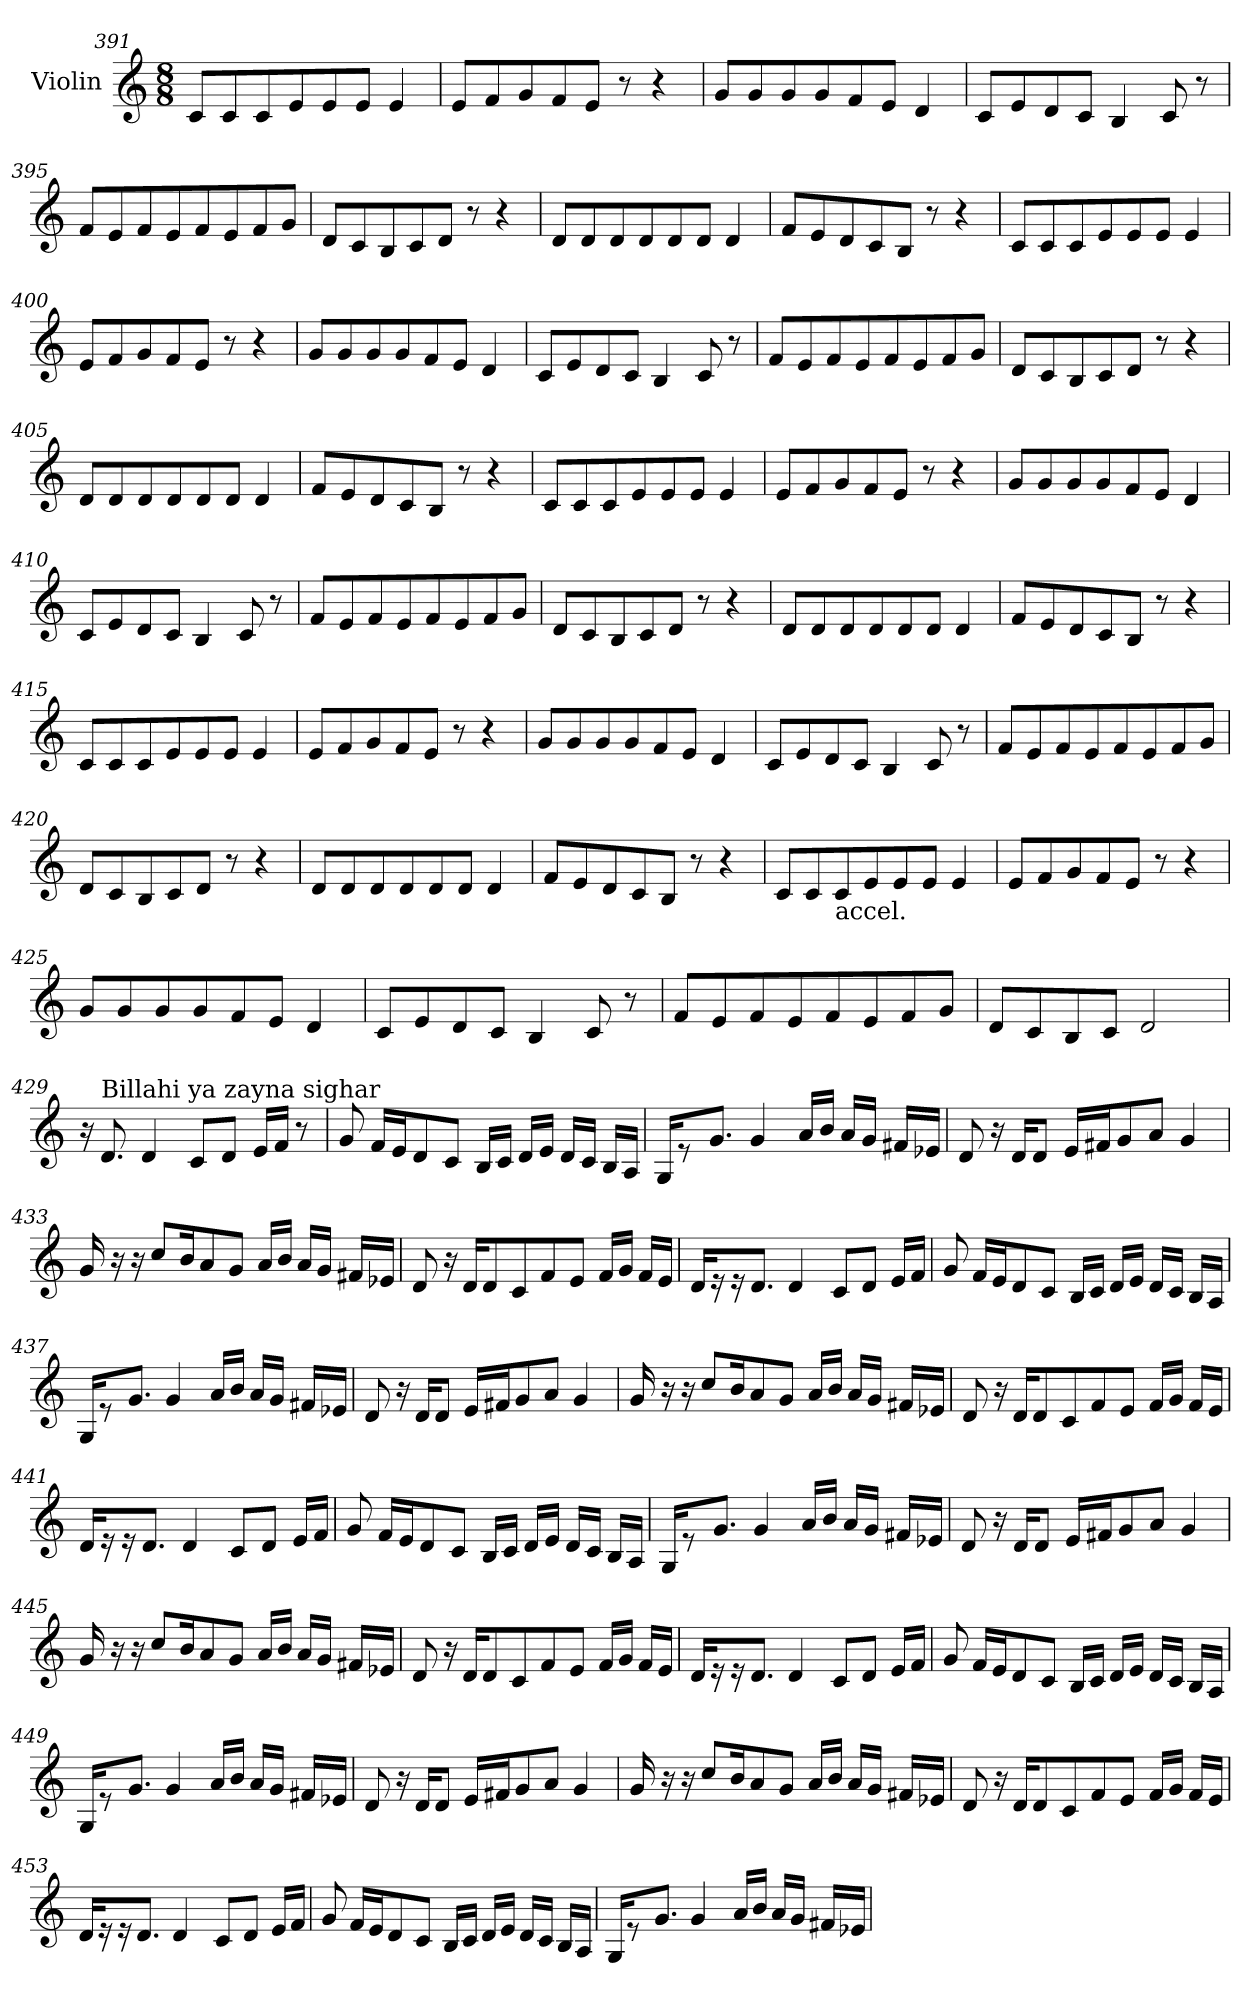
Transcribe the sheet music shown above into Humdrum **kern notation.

**kern
*part1
*staff1
*I"Violin
!!LO:PB:g=z
*clefG2
*k[]
*C:
*M8/8
=391
8c/L
8c/
8c/
8e/
8e/
8e/J
4e/
!!LO:PB:g=z
=392
8e/L
8f/
8g/
8f/
8e/J
8r
4r
=393
8g/L
8g/
8g/
8g/
8f/
8e/J
4d/
=394
8c/L
8e/
8d/
8c/J
4B/
8c/
8r
!!LO:PB:g=z
=395
8f/L
8e/
8f/
8e/
8f/
8e/
8f/
8g/J
!!LO:PB:g=z
=396
8d/L
8c/
8B/
8c/
8d/J
8r
4r
=397
8d/L
8d/
8d/
8d/
8d/
8d/J
4d/
=398
8f/L
8e/
8d/
8c/
8B/J
8r
4r
!!LO:PB:g=z
=399
8c/L
8c/
8c/
8e/
8e/
8e/J
4e/
!!LO:PB:g=z
=400
8e/L
8f/
8g/
8f/
8e/J
8r
4r
=401
8g/L
8g/
8g/
8g/
8f/
8e/J
4d/
=402
8c/L
8e/
8d/
8c/J
4B/
8c/
8r
!!LO:PB:g=z
=403
8f/L
8e/
8f/
8e/
8f/
8e/
8f/
8g/J
!!LO:PB:g=z
=404
8d/L
8c/
8B/
8c/
8d/J
8r
4r
=405
8d/L
8d/
8d/
8d/
8d/
8d/J
4d/
=406
8f/L
8e/
8d/
8c/
8B/J
8r
4r
!!LO:PB:g=z
=407
8c/L
8c/
8c/
8e/
8e/
8e/J
4e/
!!LO:PB:g=z
=408
8e/L
8f/
8g/
8f/
8e/J
8r
4r
=409
8g/L
8g/
8g/
8g/
8f/
8e/J
4d/
=410
8c/L
8e/
8d/
8c/J
4B/
8c/
8r
=411
8f/L
8e/
8f/
8e/
8f/
8e/
8f/
8g/J
!!LO:PB:g=z
=412
8d/L
8c/
8B/
8c/
8d/J
8r
4r
=413
8d/L
8d/
8d/
8d/
8d/
8d/J
4d/
=414
8f/L
8e/
8d/
8c/
8B/J
8r
4r
!!LO:PB:g=z
=415
8c/L
8c/
8c/
8e/
8e/
8e/J
4e/
!!LO:PB:g=z
=416
8e/L
8f/
8g/
8f/
8e/J
8r
4r
=417
8g/L
8g/
8g/
8g/
8f/
8e/J
4d/
=418
8c/L
8e/
8d/
8c/J
4B/
8c/
8r
!!LO:PB:g=z
=419
8f/L
8e/
8f/
8e/
8f/
8e/
8f/
8g/J
!!LO:PB:g=z
=420
8d/L
8c/
8B/
8c/
8d/J
8r
4r
=421
8d/L
8d/
8d/
8d/
8d/
8d/J
4d/
=422
8f/L
8e/
8d/
8c/
8B/J
8r
4r
!!LO:PB:g=z
=423
8c/L
8c/
!LO:TX:b:t=accel.
8c/
8e/
8e/
8e/J
4e/
!!LO:PB:g=z
=424
8e/L
8f/
8g/
8f/
8e/J
8r
4r
=425
8g/L
8g/
8g/
8g/
8f/
8e/J
4d/
=426
8c/L
8e/
8d/
8c/J
4B/
8c/
8r
!!LO:PB:g=z
=427
8f/L
8e/
8f/
8e/
8f/
8e/
8f/
8g/J
!!LO:PB:g=z
=428
8d/L
8c/
8B/
8c/J
2d/
=429
*MM70
16r
!LO:TX:a:t=Billahi ya zayna sighar
8.d/
4d/
8c/L
8d/J
16e/LL
16f/JJ
8r
=430
8g/
16f/LL
16e/J
8d/
8c/J
16B/LL
16c/JJ
16d/LL
16e/JJ
16d/LL
16c/JJ
16B/LL
16A/JJ
!!LO:PB:g=z
=431
16G/KL
8r
8.g/J
4g/
16a/LL
16b/JJ
16a/LL
16g/JJ
16f#X/LL
16e-X/JJ
!!LO:PB:g=z
=432
8d/
16r
16d/KL
8d/J
16e/LL
16f#X/J
8g/
8a/J
4g/
=433
16g/
16r
16r
8cc/L
16b/K
8a/
8g/J
16a/LL
16b/JJ
16a/LL
16g/JJ
16f#X/LL
16e-X/JJ
!!LO:PB:g=z
=434
8d/
16r
16d/KL
8d/
8c/
8f/
8e/J
16f/LL
16g/JJ
16f/LL
16e/JJ
!!LO:PB:g=z
=435
16d/KL
16r
16r
8.d/J
4d/
8c/L
8d/J
16e/LL
16f/JJ
=436
8g/
16f/LL
16e/J
8d/
8c/J
16B/LL
16c/JJ
16d/LL
16e/JJ
16d/LL
16c/JJ
16B/LL
16A/JJ
!!LO:PB:g=z
=437
16G/KL
8r
8.g/J
4g/
16a/LL
16b/JJ
16a/LL
16g/JJ
16f#X/LL
16e-X/JJ
!!LO:PB:g=z
=438
8d/
16r
16d/KL
8d/J
16e/LL
16f#X/J
8g/
8a/J
4g/
=439
16g/
16r
16r
8cc/L
16b/K
8a/
8g/J
16a/LL
16b/JJ
16a/LL
16g/JJ
16f#X/LL
16e-X/JJ
=440
8d/
16r
16d/KL
8d/
8c/
8f/
8e/J
16f/LL
16g/JJ
16f/LL
16e/JJ
!!LO:PB:g=z
=441
16d/KL
16r
16r
8.d/J
4d/
8c/L
8d/J
16e/LL
16f/JJ
=442
8g/
16f/LL
16e/J
8d/
8c/J
16B/LL
16c/JJ
16d/LL
16e/JJ
16d/LL
16c/JJ
16B/LL
16A/JJ
!!LO:PB:g=z
=443
16G/KL
8r
8.g/J
4g/
16a/LL
16b/JJ
16a/LL
16g/JJ
16f#X/LL
16e-X/JJ
!!LO:PB:g=z
=444
8d/
16r
16d/KL
8d/J
16e/LL
16f#X/J
8g/
8a/J
4g/
=445
16g/
16r
16r
8cc/L
16b/K
8a/
8g/J
16a/LL
16b/JJ
16a/LL
16g/JJ
16f#X/LL
16e-X/JJ
!!LO:PB:g=z
=446
8d/
16r
16d/KL
8d/
8c/
8f/
8e/J
16f/LL
16g/JJ
16f/LL
16e/JJ
!!LO:PB:g=z
=447
16d/KL
16r
16r
8.d/J
4d/
8c/L
8d/J
16e/LL
16f/JJ
=448
8g/
16f/LL
16e/J
8d/
8c/J
16B/LL
16c/JJ
16d/LL
16e/JJ
16d/LL
16c/JJ
16B/LL
16A/JJ
!!LO:PB:g=z
=449
16G/KL
8r
8.g/J
4g/
16a/LL
16b/JJ
16a/LL
16g/JJ
16f#X/LL
16e-X/JJ
!!LO:PB:g=z
=450
8d/
16r
16d/KL
8d/J
16e/LL
16f#X/J
8g/
8a/J
4g/
=451
16g/
16r
16r
8cc/L
16b/K
8a/
8g/J
16a/LL
16b/JJ
16a/LL
16g/JJ
16f#X/LL
16e-X/JJ
!!LO:PB:g=z
=452
8d/
16r
16d/KL
8d/
8c/
8f/
8e/J
16f/LL
16g/JJ
16f/LL
16e/JJ
!!LO:PB:g=z
=453
16d/KL
16r
16r
8.d/J
4d/
8c/L
8d/J
16e/LL
16f/JJ
=454
8g/
16f/LL
16e/J
8d/
8c/J
16B/LL
16c/JJ
16d/LL
16e/JJ
16d/LL
16c/JJ
16B/LL
16A/JJ
!!LO:PB:g=z
=455
16G/KL
8r
8.g/J
4g/
16a/LL
16b/JJ
16a/LL
16g/JJ
16f#X/LL
16e-X/JJ
=
*-
